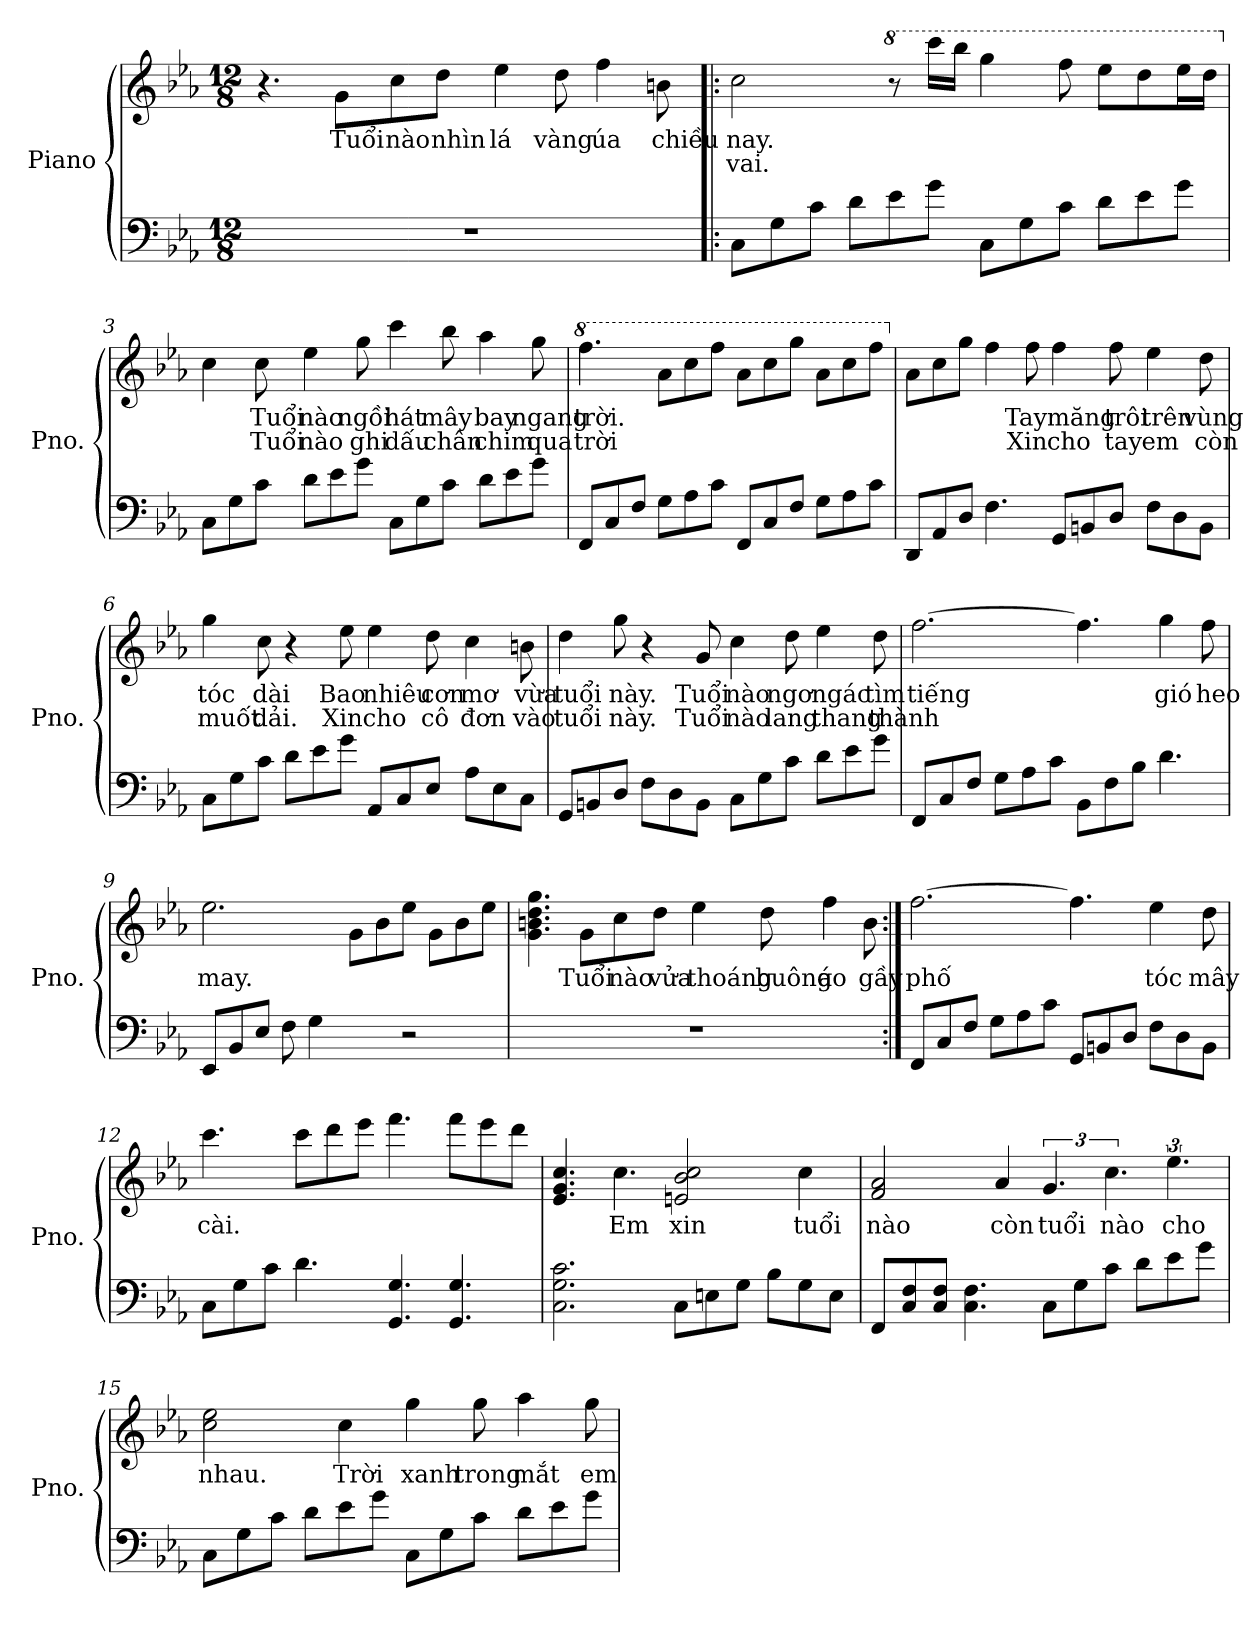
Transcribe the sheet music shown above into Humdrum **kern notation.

**kern	**kern	**text	**text
*part1	*part1	*part1	*part1
*staff2	*staff1	*staff1	*staff1
*I"Piano	*	*	*
*I'Pno.	*	*	*
*clefF4	*clefG2	*	*
*k[b-e-a-]	*k[b-e-a-]	*	*
*M12/8	*M12/8	*	*
=1	=1	=1	=1
1.r	4.r	.	.
!	!	!LO:LY:b	!
.	8g\L	Tuổi	.
!	!	!LO:LY:b	!
.	8cc\	nào	.
!	!	!LO:LY:b	!
.	8dd\J	nhìn	.
!	!	!LO:LY:b	!
.	4ee-\	lá	.
!	!	!LO:LY:b	!
.	8dd\	vàng	.
!	!	!LO:LY:b	!
.	4ff\	úa	.
!	!	!LO:LY:b	!
.	8bn\	chiều	.
=2!|:	=2!|:	=2!|:	=2!|:
!	!	!LO:LY:b	!LO:LY:b
8C\L	2cc\	nay.	vai.
8G\	.	.	.
8c\J	.	.	.
8d\L	.	.	.
*	*8va	*	*
8e-\	8r	.	.
8g\J	16cccc\LL	.	.
.	16bbb-\JJ	.	.
8C\L	4ggg\	.	.
8G\	.	.	.
8c\J	8fff\	.	.
8d\L	8eee-\L	.	.
8e-\	8ddd\	.	.
8g\J	16eee-\L	.	.
.	16ddd\JJ	.	.
!!LO:LB:g=z
=3	=3	=3	=3
*	*X8va	*	*
8C\L	4cc\	.	.
8G\	.	.	.
!	!	!LO:LY:b	!LO:LY:b
8c\J	8cc\	Tuổi	Tuổi
!	!	!LO:LY:b	!LO:LY:b
8d\L	4ee-\	nào	nào
8e-\	.	.	.
!	!	!LO:LY:b	!LO:LY:b
8g\J	8gg\	ngồi	ghi
!	!	!LO:LY:b	!LO:LY:b
8C\L	4ccc\	hát	dấu
8G\	.	.	.
!	!	!LO:LY:b	!LO:LY:b
8c\J	8bb-\	mây	chân
!	!	!LO:LY:b	!LO:LY:b
8d\L	4aa-\	bay	chim
8e-\	.	.	.
!	!	!LO:LY:b	!LO:LY:b
8g\J	8gg\	ngang	qua
=4	=4	=4	=4
*	*8va	*	*
!	!	!LO:LY:b	!LO:LY:b
8FF/L	4.fff\	trời.	trời
8C/	.	.	.
8F/J	.	.	.
8G\L	8aa-\L	.	.
8A-\	8ccc\	.	.
8c\J	8fff\J	.	.
8FF/L	8aa-\L	.	.
8C/	8ccc\	.	.
8F/J	8ggg\J	.	.
8G\L	8aa-\L	.	.
8A-\	8ccc\	.	.
8c\J	8fff\J	.	.
=5	=5	=5	=5
*	*X8va	*	*
8DD/L	8a-\L	.	.
8AA-/	8cc\	.	.
8D/J	8gg\J	.	.
4.F\	4ff\	.	.
!	!	!LO:LY:b	!LO:LY:b
.	8ff\	Tay	Xin
!	!	!LO:LY:b	!LO:LY:b
8GG/L	4ff\	măng	cho
8BBn/	.	.	.
!	!	!LO:LY:b	!LO:LY:b
8D/J	8ff\	trôi	tay
!	!	!LO:LY:b	!LO:LY:b
8F\L	4ee-\	trên	em
8D\	.	.	.
!	!	!LO:LY:b	!LO:LY:b
8BB\J	8dd\	vùng	còn
!!LO:LB:g=z
=6	=6	=6	=6
!	!	!LO:LY:b	!LO:LY:b
8C\L	4gg\	tóc	muốt
8G\	.	.	.
!	!	!LO:LY:b	!LO:LY:b
8c\J	8cc\	dài	dải.
8d\L	4r	.	.
8e-\	.	.	.
!	!	!LO:LY:b	!LO:LY:b
8g\J	8ee-\	Bao	Xin
!	!	!LO:LY:b	!LO:LY:b
8AA-/L	4ee-\	nhiêu	cho
8C/	.	.	.
!	!	!LO:LY:b	!LO:LY:b
8E-/J	8dd\	cơn	cô
!	!	!LO:LY:b	!LO:LY:b
8A-\L	4cc\	mơ	đơn
8E-\	.	.	.
!	!	!LO:LY:b	!LO:LY:b
8C\J	8bn\	vừa	vào
=7	=7	=7	=7
!	!	!LO:LY:b	!LO:LY:b
8GG/L	4dd\	tuổi	tuổi
8BBn/	.	.	.
!	!	!LO:LY:b	!LO:LY:b
8D/J	8gg\	này.	này.
8F\L	4r	.	.
8D\	.	.	.
!	!	!LO:LY:b	!LO:LY:b
8BB\J	8g/	Tuổi	Tuổi
!	!	!LO:LY:b	!LO:LY:b
8C\L	4cc\	nào	nào
8G\	.	.	.
!	!	!LO:LY:b	!LO:LY:b
8c\J	8dd\	ngơ	lang
!	!	!LO:LY:b	!LO:LY:b
8d\L	4ee-\	ngác	thang
8e-\	.	.	.
!	!	!LO:LY:b	!LO:LY:b
8g\J	8dd\	tìm	thành
=8	=8	=8	=8
!	!	!LO:LY:b	!
8FF/L	[2.ff\	tiếng	.
8C/	.	.	.
8F/J	.	.	.
8G\L	.	.	.
8A-\	.	.	.
8c\J	.	.	.
8BB-\L	4.ff\]	.	.
8F\	.	.	.
8B-\J	.	.	.
!	!	!LO:LY:b	!
4.d\	4gg\	gió	.
!	!	!LO:LY:b	!
.	8ff\	heo	.
!!LO:LB:g=z
=9	=9	=9	=9
!	!	!LO:LY:b	!
8EE-/L	2.ee-\	may.	.
8BB-/	.	.	.
8E-/J	.	.	.
8F\	.	.	.
4G\	.	.	.
4ryy	8g\L	.	.
.	8b-\	.	.
2r	8ee-\J	.	.
.	8g\L	.	.
.	8b-\	.	.
.	8ee-\J	.	.
=10	=10	=10	=10
1.r	4.g\ 4.bn\ 4.dd\ 4.gg\	.	.
!	!	!LO:LY:b	!
.	8g\L	Tuổi	.
!	!	!LO:LY:b	!
.	8cc\	nào	.
!	!	!LO:LY:b	!
.	8dd\J	vửa	.
!	!	!LO:LY:b	!
.	4ee-\	thoáng	.
!	!	!LO:LY:b	!
.	8dd\	buông	.
!	!	!LO:LY:b	!
.	4ff\	áo	.
!	!	!LO:LY:b	!
.	8b\	gầy	.
=11:|!	=11:|!	=11:|!	=11:|!
!	!	!LO:LY:b	!
8FF/L	[2.ff\	phố	.
8C/	.	.	.
8F/J	.	.	.
8G\L	.	.	.
8A-\	.	.	.
8c\J	.	.	.
8GG/L	4.ff\]	.	.
8BBn/	.	.	.
8D/J	.	.	.
!	!	!LO:LY:b	!
8F\L	4ee-\	tóc	.
8D\	.	.	.
!	!	!LO:LY:b	!
8BB\J	8dd\	mây	.
!!LO:LB:g=z
=12	=12	=12	=12
!	!	!LO:LY:b	!
8C\L	4.ccc\	cài.	.
8G\	.	.	.
8c\J	.	.	.
4.d\	8ccc\L	.	.
.	8ddd\	.	.
.	8eee-\J	.	.
4.GG/ 4.G/	4.fff\	.	.
4.GG/ 4.G/	8fff\L	.	.
.	8eee-\	.	.
.	8ddd\J	.	.
=13	=13	=13	=13
2.C\ 2.G\ 2.c\	4.e-/ 4.g/ 4.cc/	.	.
!	!	!LO:LY:b	!
.	4.cc\	Em	.
!	!	!LO:LY:b	!
8C\L	2en/ 2b-/ 2cc/	xin	.
8En\	.	.	.
8G\J	.	.	.
8B-\L	.	.	.
!	!	!LO:LY:b	!
8G\	4cc\	tuổi	.
8E\J	.	.	.
=14	=14	=14	=14
!	!	!LO:LY:b	!
8FF/L	2f/ 2a-/	nào	.
8C/ 8F/	.	.	.
8C/ 8F/J	.	.	.
4.C\ 4.F\	.	.	.
!	!	!LO:LY:b	!
.	4a-/	còn	.
!	!	!LO:LY:b	!
8C\L	6.g/	tuổi	.
8G\	.	.	.
!	!	!LO:LY:b	!
8c\J	6.cc\	nào	.
8d\L	.	.	.
!	!	!LO:LY:b	!
8e-\	6.ee-\	cho	.
8g\J	.	.	.
!!LO:PB:g=z
=15	=15	=15	=15
!	!	!LO:LY:b	!
8C\L	2cc\ 2ee-\	nhau.	.
8G\	.	.	.
8c\J	.	.	.
8d\L	.	.	.
!	!	!LO:LY:b	!
8e-\	4cc\	Trời	.
8g\J	.	.	.
!	!	!LO:LY:b	!
8C\L	4gg\	xanh	.
8G\	.	.	.
!	!	!LO:LY:b	!
8c\J	8gg\	trong	.
!	!	!LO:LY:b	!
8d\L	4aa-\	mắt	.
8e-\	.	.	.
!	!	!LO:LY:b	!
8g\J	8gg\	em	.
=	=	=	=
*-	*-	*-	*-
